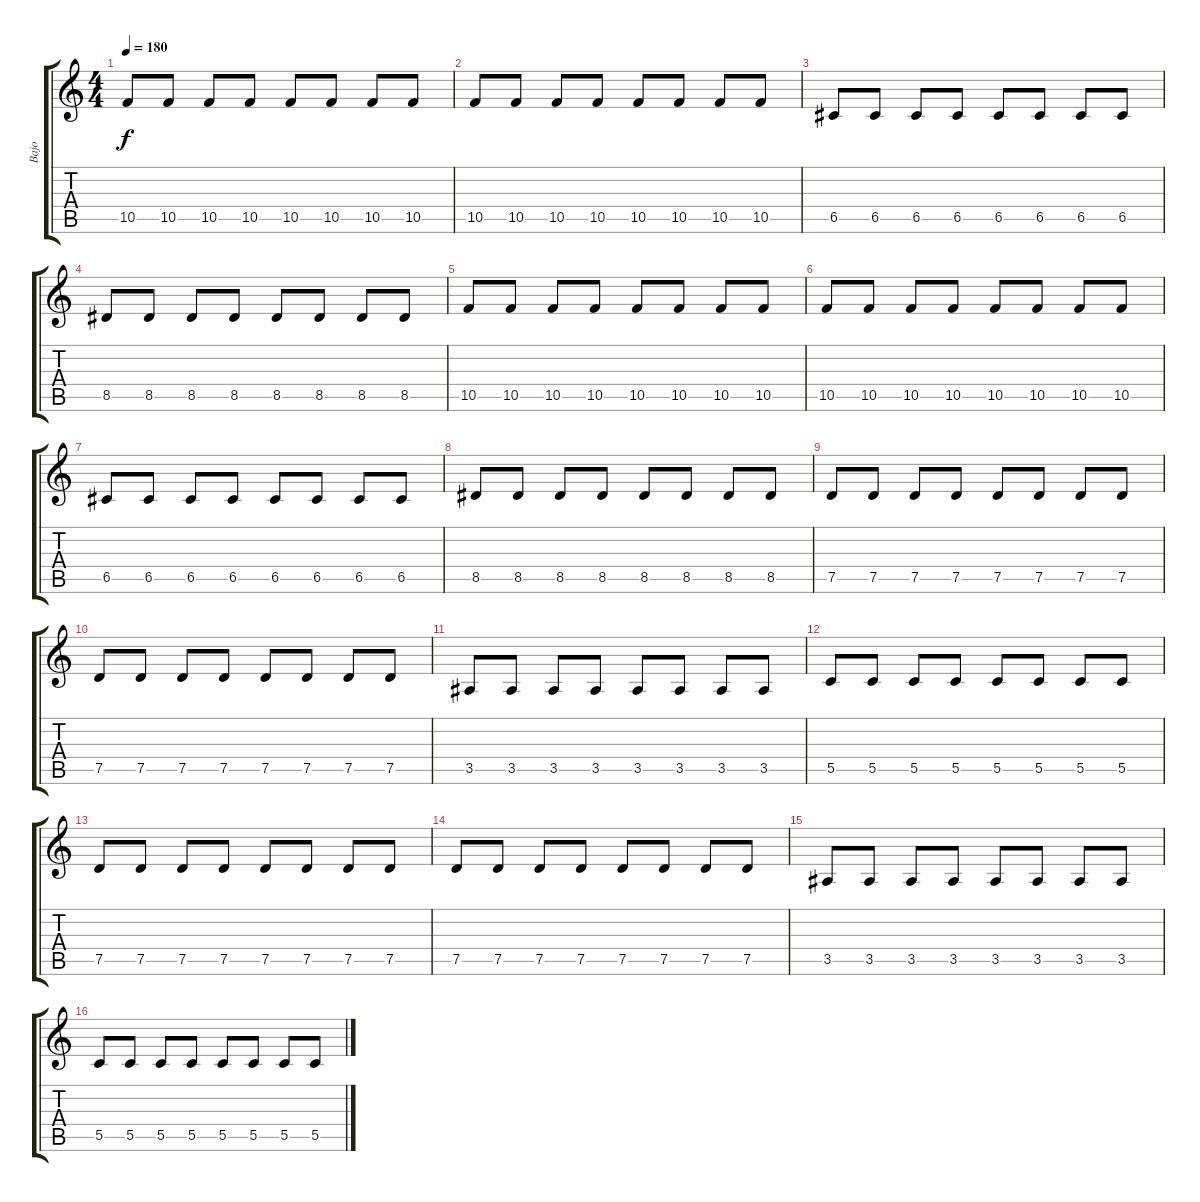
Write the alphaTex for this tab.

\track ("Bajo" "Bajo") {instrument electricbasspick}
\staff {score tabs}
\tuning (D4 A3 F3 C3 G2 D2) {hide}
\ts (4 4)
\tempo 180
\clef g2
\ks c
10.5.8{dy f} 10.5.8 10.5.8 10.5.8 10.5.8 10.5.8 10.5.8 10.5.8 |
10.5.8 10.5.8 10.5.8 10.5.8 10.5.8 10.5.8 10.5.8 10.5.8 |
6.5.8 6.5.8 6.5.8 6.5.8 6.5.8 6.5.8 6.5.8 6.5.8 |
8.5.8 8.5.8 8.5.8 8.5.8 8.5.8 8.5.8 8.5.8 8.5.8 |
10.5.8 10.5.8 10.5.8 10.5.8 10.5.8 10.5.8 10.5.8 10.5.8 |
10.5.8 10.5.8 10.5.8 10.5.8 10.5.8 10.5.8 10.5.8 10.5.8 |
6.5.8 6.5.8 6.5.8 6.5.8 6.5.8 6.5.8 6.5.8 6.5.8 |
8.5.8 8.5.8 8.5.8 8.5.8 8.5.8 8.5.8 8.5.8 8.5.8 |
7.5.8 7.5.8 7.5.8 7.5.8 7.5.8 7.5.8 7.5.8 7.5.8 |
7.5.8 7.5.8 7.5.8 7.5.8 7.5.8 7.5.8 7.5.8 7.5.8 |
3.5.8 3.5.8 3.5.8 3.5.8 3.5.8 3.5.8 3.5.8 3.5.8 |
5.5.8 5.5.8 5.5.8 5.5.8 5.5.8 5.5.8 5.5.8 5.5.8 |
7.5.8 7.5.8 7.5.8 7.5.8 7.5.8 7.5.8 7.5.8 7.5.8 |
7.5.8 7.5.8 7.5.8 7.5.8 7.5.8 7.5.8 7.5.8 7.5.8 |
3.5.8 3.5.8 3.5.8 3.5.8 3.5.8 3.5.8 3.5.8 3.5.8 |
5.5.8 5.5.8 5.5.8 5.5.8 5.5.8 5.5.8 5.5.8 5.5.8
